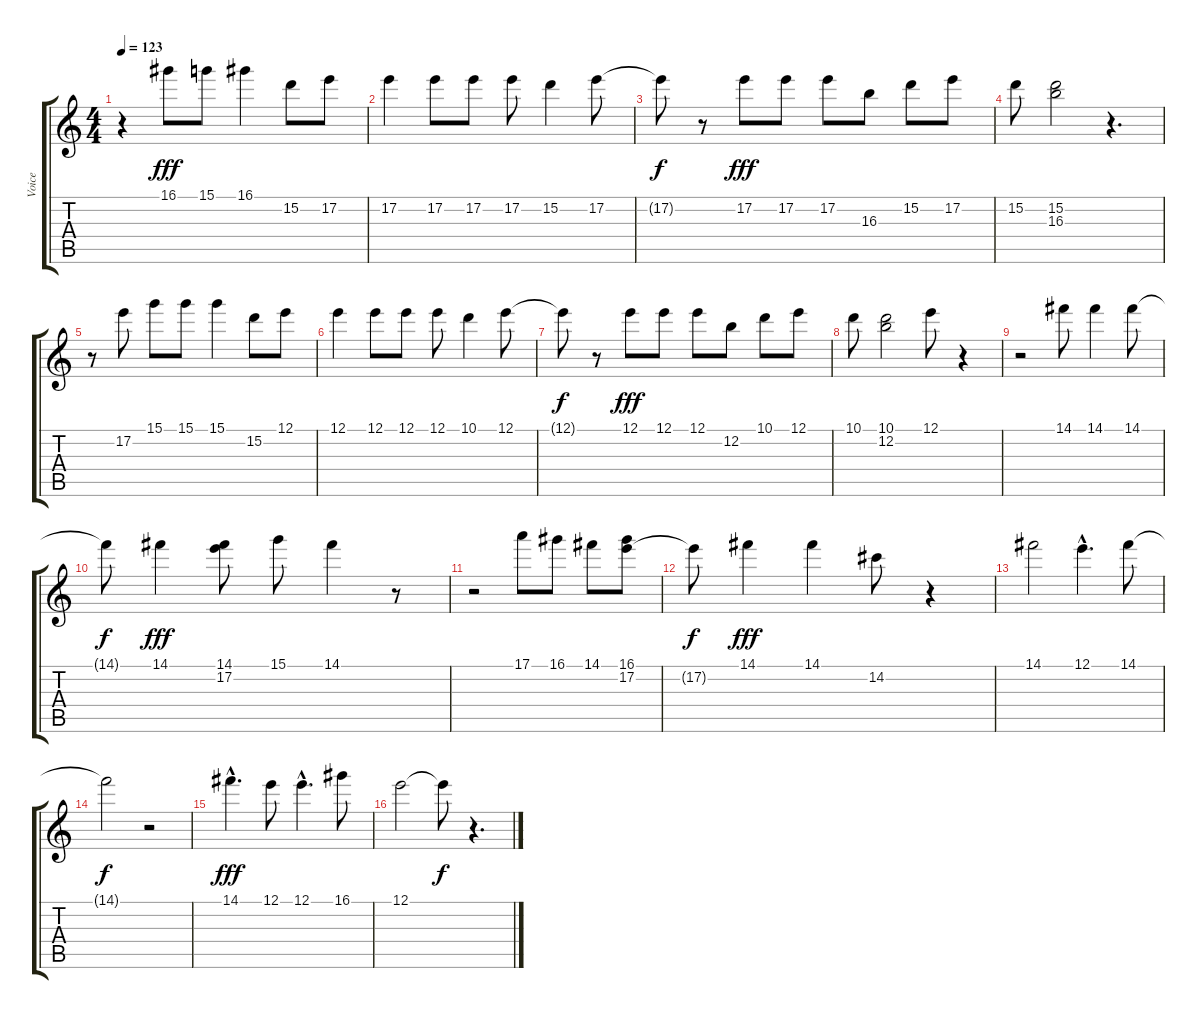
\track ("Voice" "Voice") {instrument acousticguitarnylon}
\staff {score tabs}
\tuning (E4 B3 G3 D3 A2 E2) {hide}
\ts (4 4)
\tempo 123
\clef g2
\ks c
r.4{dy f} 16.1.8{dy fff} 15.1.8 16.1.4 15.2.8 17.2.8 |
17.2.4 17.2.8 17.2.8 17.2.8 15.2.4 17.2.8 |
17.2{t}.8{dy f} r.8 17.2.8{dy fff} 17.2.8 17.2.8 16.3.8 15.2.8 17.2.8 |
15.2.8 (15.2 16.3).2 r.4{d} |
r.8 17.2.8 15.1.8 15.1.8 15.1.4 15.2.8 12.1.8 |
12.1.4 12.1.8 12.1.8 12.1.8 10.1.4 12.1.8 |
12.1{t}.8{dy f} r.8 12.1.8{dy fff} 12.1.8 12.1.8 12.2.8 10.1.8 12.1.8 |
10.1.8 (10.1 12.2).2 12.1.8 r.4 |
r.2 14.1.8 14.1.4 14.1.8 |
14.1{t}.8{dy f} 14.1.4{dy fff} (14.1 17.2).8 15.1.8 14.1.4 r.8 |
r.2 17.1.8 16.1.8 14.1.8 (16.1 17.2).8 |
17.2{t}.8{dy f} 14.1.4{dy fff} 14.1.4 14.2.8 r.4 |
14.1.2 12.1{hac}.4{d} 14.1.8 |
14.1{t}.2{dy f} r.2 |
14.1{hac}.4{d dy fff} 12.1.8 12.1{hac}.4{d} 16.1.8 |
12.1.2 12.1{t}.8{dy f} r.4{d}
